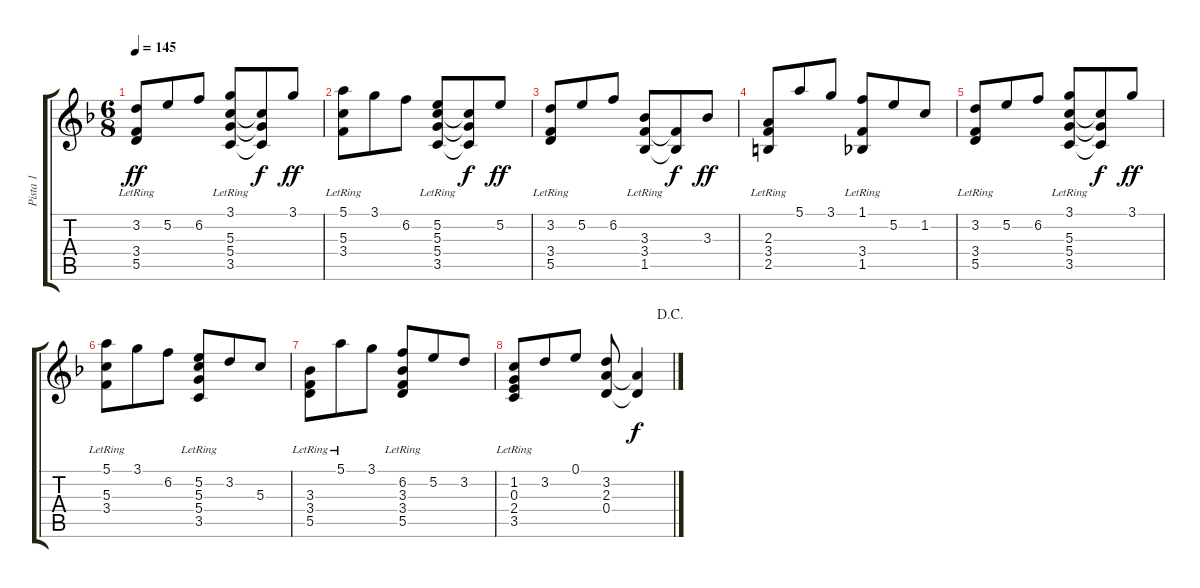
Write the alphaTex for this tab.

\track ("Pista 1" "Pista 1") {instrument acousticguitarsteel}
\staff {score tabs}
\tuning (E4 B3 G3 D3 A2 E2) {hide}
\ts (6 8)
\tempo 145
\clef g2
\ks dminor
(3.2 3.4{lr} 5.5{lr}).8{dy ff} 5.2.8 6.2.8 (3.1 5.3{lr} 5.4{lr} 3.5{lr}).8 (5.3{t} 5.4{t} 3.5{t}).8{dy f} 3.1.8{dy ff} |
(5.1 5.3{lr} 3.4{lr}).8 3.1.8 6.2.8 (5.2 5.3{lr} 5.4{lr} 3.5{lr}).8 (5.3{t} 5.4{t} 3.5{t}).8{dy f} 5.2.8{dy ff} |
(3.2 3.4{lr} 5.5{lr}).8 5.2.8 6.2.8 (3.3 3.4{lr} 1.5{lr}).8 (3.4{t} 1.5{t}).8{dy f} 3.3.8{dy ff} |
(2.3 3.4{lr} 2.5{lr}).8 5.1.8 3.1.8 (1.1 3.4{lr} 1.5{lr}).8 5.2.8 1.2.8 |
(3.2 3.4{lr} 5.5{lr}).8 5.2.8 6.2.8 (3.1 5.3{lr} 5.4{lr} 3.5{lr}).8 (5.3{t} 5.4{t} 3.5{t}).8{dy f} 3.1.8{dy ff} |
(5.1 5.3{lr} 3.4{lr}).8 3.1.8 6.2.8 (5.2 5.3{lr} 5.4{lr} 3.5{lr}).8 3.2.8 5.3.8 |
(3.3 3.4{lr} 5.5{lr}).8 5.1{lr}.8 3.1.8 (6.2 3.3{lr} 3.4{lr} 5.5{lr}).8 5.2.8 3.2.8 |
\jump dacapo
(1.2 0.3{lr} 2.4{lr} 3.5{lr}).8 3.2.8 0.1.8 (3.2 2.3 0.4).8 (2.3{t} 0.4{t}).4{dy f}
